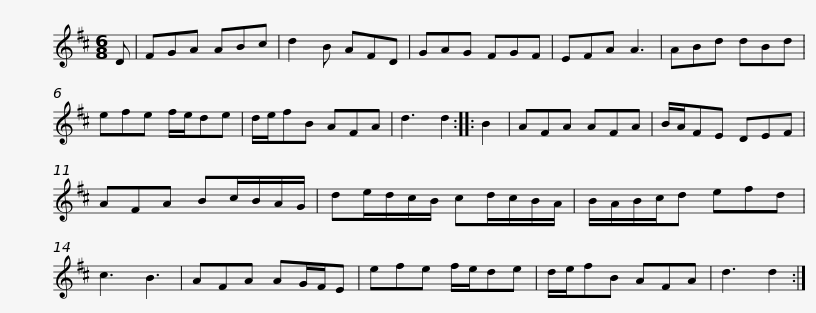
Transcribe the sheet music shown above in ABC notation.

X:1
L:1/8
M:6/8
I:linebreak $
K:D
V:1 treble
V:1
 D | FGA ABc | d2 B AFD | GAG FGF | EFA A3 | %5
 ABd dBd | efe f/e/de | d/e/fB AFA |$ d3 d2 :: B2 | %10
 AFA AFA | B/A/FE DEF | AFA Bc/B/A/G/ | de/d/c/B/ cd/c/B/A/ | B/A/B/c/d efd |$ %15
 c3 B3 | AFA AG/F/E | efe f/e/de | d/e/fB AFA | d3 d2 :| %20
